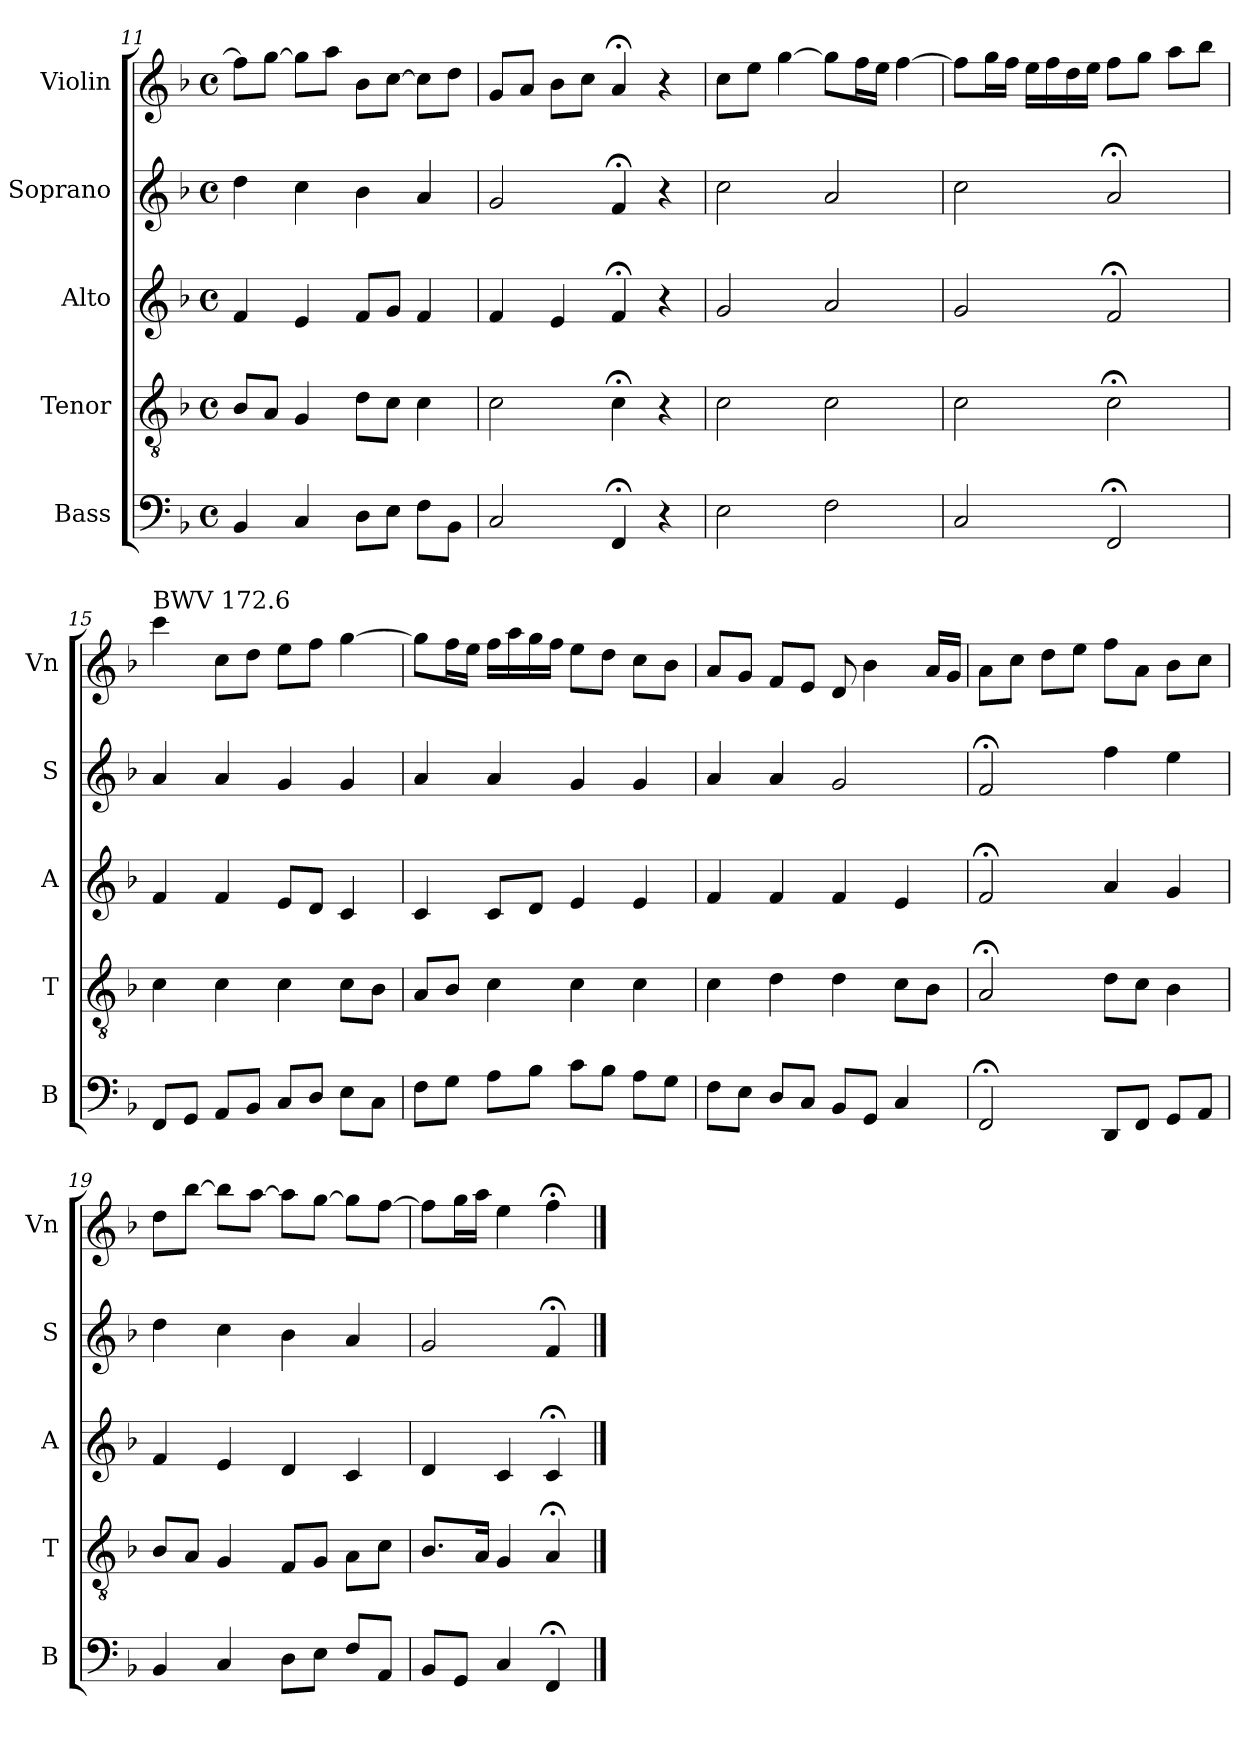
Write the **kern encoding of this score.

**kern	**kern	**kern	**kern	**kern
*part5	*part4	*part3	*part2	*part1
*staff5	*staff4	*staff3	*staff2	*staff1
*I"Bass	*I"Tenor	*I"Alto	*I"Soprano	*I"Violin
*I'B	*I'T	*I'A	*I'S	*I'Vn
!!LO:PB:g=z
*clefF4	*clefGv2	*clefG2	*clefG2	*clefG2
*k[b-]	*k[b-]	*k[b-]	*k[b-]	*k[b-]
*F:	*F:	*F:	*F:	*F:
*M4/4	*M4/4	*M4/4	*M4/4	*M4/4
*met(c)	*met(c)	*met(c)	*met(c)	*met(c)
=11	=11	=11	=11	=11
4BB-/	8B-/L	4f/	4dd\	8ff\L]
.	8A/J	.	.	[8gg\J
4C/	4G/	4e/	4cc\	8gg\L]
.	.	.	.	8aa\J
8D\L	8d\L	8f/L	4b-\	8b-\L
8E\J	8c\J	8g/J	.	[8cc\J
8F\L	4c\	4f/	4a/	8cc\L]
8BB-\J	.	.	.	8dd\J
=12	=12	=12	=12	=12
2C/	2c\	4f/	2g/	8g/L
.	.	.	.	8a/J
.	.	4e/	.	8b-\L
.	.	.	.	8cc\J
4FF;</	4c;<\	4f;</	4f;</	4a;</
4r	4r	4r	4r	4r
=13	=13	=13	=13	=13
2E\	2c\	2g/	2cc\	8cc\L
.	.	.	.	8ee\J
.	.	.	.	[4gg\
2F\	2c\	2a/	2a/	8gg\L]
.	.	.	.	16ff\L
.	.	.	.	16ee\JJ
.	.	.	.	[4ff\
=14	=14	=14	=14	=14
2C/	2c\	2g/	2cc\	8ff\L]
.	.	.	.	16gg\L
.	.	.	.	16ff\JJ
.	.	.	.	16ee\LL
.	.	.	.	16ff\
.	.	.	.	16dd\
.	.	.	.	16ee\JJ
2FF;</	2c;<\	2f;</	2a;</	8ff\L
.	.	.	.	8gg\J
.	.	.	.	8aa\L
.	.	.	.	8bb-\J
=15	=15	=15	=15	=15
!	!	!	!	!LO:TX:a:t=BWV 172.6
8FF/L	4c\	4f/	4a/	4ccc\
8GG/J	.	.	.	.
8AA/L	4c\	4f/	4a/	8cc\L
8BB-/J	.	.	.	8dd\J
8C/L	4c\	8e/L	4g/	8ee\L
8D/J	.	8d/J	.	8ff\J
8E\L	8c\L	4c/	4g/	[4gg\
8C\J	8B-\J	.	.	.
!!LO:LB:g=z
=16	=16	=16	=16	=16
8F\L	8A/L	4c/	4a/	8gg\L]
8G\J	8B-/J	.	.	16ff\L
.	.	.	.	16ee\JJ
8A\L	4c\	8c/L	4a/	16ff\LL
.	.	.	.	16aa\
8B-\J	.	8d/J	.	16gg\
.	.	.	.	16ff\JJ
8c\L	4c\	4e/	4g/	8ee\L
8B-\J	.	.	.	8dd\J
8A\L	4c\	4e/	4g/	8cc\L
8G\J	.	.	.	8b-\J
=17	=17	=17	=17	=17
8F\L	4c\	4f/	4a/	8a/L
8E\J	.	.	.	8g/J
8D/L	4d\	4f/	4a/	8f/L
8C/J	.	.	.	8e/J
8BB-/L	4d\	4f/	2g/	8d/
8GG/J	.	.	.	4b-\
4C/	8c\L	4e/	.	.
.	8B-\J	.	.	16a/LL
.	.	.	.	16g/JJ
=18	=18	=18	=18	=18
2FF;</	2A;</	2f;</	2f;</	8a\L
.	.	.	.	8cc\J
.	.	.	.	8dd\L
.	.	.	.	8ee\J
8DD/L	8d\L	4a/	4ff\	8ff\L
8FF/J	8c\J	.	.	8a\J
8GG/L	4B-\	4g/	4ee\	8b-\L
8AA/J	.	.	.	8cc\J
=19	=19	=19	=19	=19
4BB-/	8B-/L	4f/	4dd\	8dd\L
.	8A/J	.	.	[8bb-\J
4C/	4G/	4e/	4cc\	8bb-\L]
.	.	.	.	[8aa\J
8D\L	8F/L	4d/	4b-\	8aa\L]
8E\J	8G/J	.	.	[8gg\J
8F/L	8A\L	4c/	4a/	8gg\L]
8AA/J	8c\J	.	.	[8ff\J
=20	=20	=20	=20	=20
8BB-/L	8.B-/L	4d/	2g/	8ff\L]
8GG/J	.	.	.	16gg\L
.	16A/Jk	.	.	16aa\JJ
4C/	4G/	4c/	.	4ee\
4FF;</	4A;</	4c;</	4f;</	4ff;<\
==	==	==	==	==
*-	*-	*-	*-	*-
